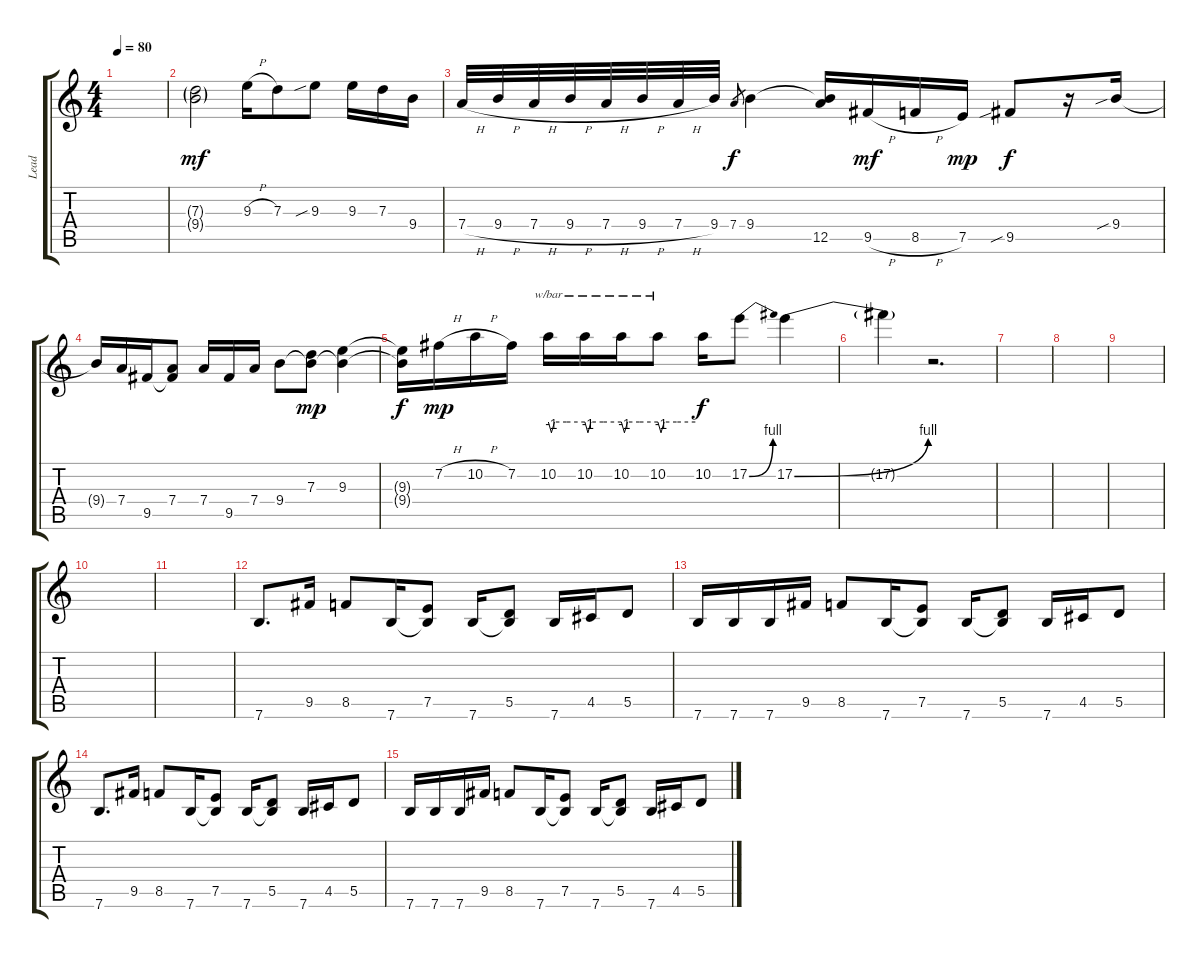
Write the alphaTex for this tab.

\track ("Lead" "Lead") {instrument overdrivenguitar}
\staff {score tabs}
\tuning (E4 B3 G3 D3 A2 E2) {hide}
\ts (4 4)
\tempo 80
\clef g2
\ks c
|
(7.3{g} 9.4{g}).2{dy mf} 9.3{h}.16 7.3.8 9.3{sib}.8 9.3.16 7.3.16 9.4.16 |
7.4{h}.32 9.4{h}.32 7.4{h}.32 9.4{h}.32 7.4{h}.32 9.4{h}.32 7.4{h}.32 9.4.32 7.4.8{gr dy f} 9.4.4 (9.4{t} 12.5).16 9.5{h}.16{dy mf} 8.5{h}.16 7.5.16{dy mp} 9.5{sib}.8{dy f} r.16 9.4{sib}.16 |
9.4{t}.16 7.4.16 9.5.16 (7.4 9.5{t}).8 7.4.16 9.5.16 7.4.16 9.4.8 (7.3 9.4{t}).8{dy mp} (9.3 9.4{t}).4 |
(9.3{t} 9.4{t}).16{dy f} 7.2{h}.16{dy mp} 10.2{h}.16 7.2.16 10.2.16{tbe (custom default 0 0 5 -4 10 0 30 0 60 0)} 10.2.16{tbe (custom default 0 0 5 -4 10 0 30 0 60 0)} 10.2.16{tbe (custom default 0 0 5 -4 10 0 30 0 60 0)} 10.2.8{tbe (custom default 0 0 5 -4 10 0 30 0 60 0)} 10.2.16{dy f} 17.2{be (bend 0 0 60 4)}.8 17.2{be (bend 0 0 60 4)}.4 |
17.2{t}.4 r.2{d} |
|
|
|
|
|
7.6.8{d} 9.5.16 8.5.8 7.6.16 (7.5 7.6{t}).8 7.6.16 (5.5 7.6{t}).8 7.6.16 4.5.16 5.5.8 |
7.6.16 7.6.16 7.6.16 9.5.16 8.5.8 7.6.16 (7.5 7.6{t}).8 7.6.16 (5.5 7.6{t}).8 7.6.16 4.5.16 5.5.8 |
7.6.8{d} 9.5.16 8.5.8 7.6.16 (7.5 7.6{t}).8 7.6.16 (5.5 7.6{t}).8 7.6.16 4.5.16 5.5.8 |
7.6.16 7.6.16 7.6.16 9.5.16 8.5.8 7.6.16 (7.5 7.6{t}).8 7.6.16 (5.5 7.6{t}).8 7.6.16 4.5.16 5.5.8
